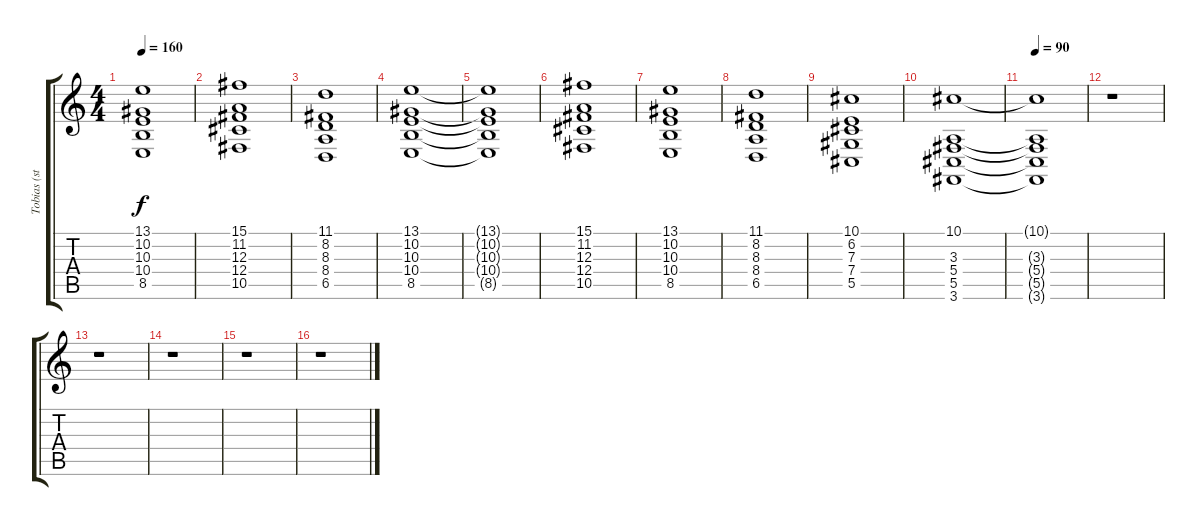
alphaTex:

\track ("Tobias (strings)" "Tobias (st") {instrument stringensemble1}
\staff {score tabs}
\tuning (Eb4 Bb3 Gb3 Db3 Ab2 Eb2) {hide}
\ts (4 4)
\tempo 160
\clef g2
\ks c
(13.1{t} 10.2{t} 10.3{t} 10.4{t} 8.5{t}).1{dy f} |
(15.1 11.2 12.3 12.4 10.5).1 |
(11.1 8.2 8.3 8.4 6.5).1 |
(13.1 10.2 10.3 10.4 8.5).1 |
(13.1{t} 10.2{t} 10.3{t} 10.4{t} 8.5{t}).1 |
(15.1 11.2 12.3 12.4 10.5).1 |
(13.1 10.2 10.3 10.4 8.5).1 |
(11.1 8.2 8.3 8.4 6.5).1 |
(10.1 6.2 7.3 7.4 5.5).1 |
(10.1 3.3 5.4 5.5 3.6).1 |
\tempo 90
(10.1{t} 3.3{t} 5.4{t} 5.5{t} 3.6{t}).1 |
r.1 |
r.1 |
r.1 |
r.1 |
r.1
